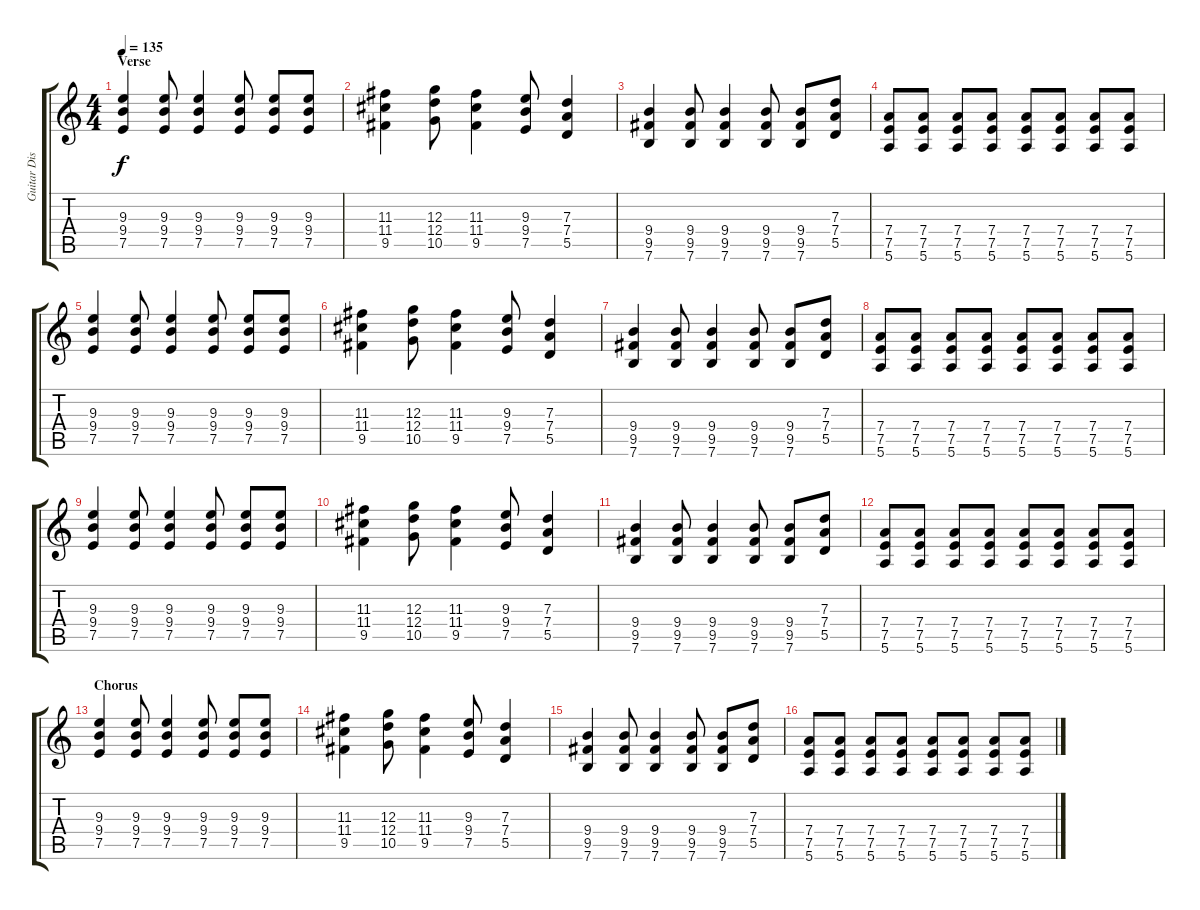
\track ("Guitar Distortion" "Guitar Dis") {instrument distortionguitar}
\staff {score tabs}
\tuning (E4 B3 G3 D3 A2 E2) {hide}
\ts (4 4)
\section ("" "Verse")
\tempo 135
\clef g2
\ks c
(9.3 9.4 7.5).4{dy f} (9.3 9.4 7.5).8 (9.3 9.4 7.5).4 (9.3 9.4 7.5).8 (9.3 9.4 7.5).8 (9.3 9.4 7.5).8 |
(11.3 11.4 9.5).4 (12.3 12.4 10.5).8 (11.3 11.4 9.5).4 (9.3 9.4 7.5).8 (7.3 7.4 5.5).4 |
(9.4 9.5 7.6).4 (9.4 9.5 7.6).8 (9.4 9.5 7.6).4 (9.4 9.5 7.6).8 (9.4 9.5 7.6).8 (7.3 7.4 5.5).8 |
(7.4 7.5 5.6).8 (7.4 7.5 5.6).8 (7.4 7.5 5.6).8 (7.4 7.5 5.6).8 (7.4 7.5 5.6).8 (7.4 7.5 5.6).8 (7.4 7.5 5.6).8 (7.4 7.5 5.6).8 |
(9.3 9.4 7.5).4 (9.3 9.4 7.5).8 (9.3 9.4 7.5).4 (9.3 9.4 7.5).8 (9.3 9.4 7.5).8 (9.3 9.4 7.5).8 |
(11.3 11.4 9.5).4 (12.3 12.4 10.5).8 (11.3 11.4 9.5).4 (9.3 9.4 7.5).8 (7.3 7.4 5.5).4 |
(9.4 9.5 7.6).4 (9.4 9.5 7.6).8 (9.4 9.5 7.6).4 (9.4 9.5 7.6).8 (9.4 9.5 7.6).8 (7.3 7.4 5.5).8 |
(7.4 7.5 5.6).8 (7.4 7.5 5.6).8 (7.4 7.5 5.6).8 (7.4 7.5 5.6).8 (7.4 7.5 5.6).8 (7.4 7.5 5.6).8 (7.4 7.5 5.6).8 (7.4 7.5 5.6).8 |
(9.3 9.4 7.5).4 (9.3 9.4 7.5).8 (9.3 9.4 7.5).4 (9.3 9.4 7.5).8 (9.3 9.4 7.5).8 (9.3 9.4 7.5).8 |
(11.3 11.4 9.5).4 (12.3 12.4 10.5).8 (11.3 11.4 9.5).4 (9.3 9.4 7.5).8 (7.3 7.4 5.5).4 |
(9.4 9.5 7.6).4 (9.4 9.5 7.6).8 (9.4 9.5 7.6).4 (9.4 9.5 7.6).8 (9.4 9.5 7.6).8 (7.3 7.4 5.5).8 |
(7.4 7.5 5.6).8 (7.4 7.5 5.6).8 (7.4 7.5 5.6).8 (7.4 7.5 5.6).8 (7.4 7.5 5.6).8 (7.4 7.5 5.6).8 (7.4 7.5 5.6).8 (7.4 7.5 5.6).8 |
\section ("" "Chorus")
(9.3 9.4 7.5).4 (9.3 9.4 7.5).8 (9.3 9.4 7.5).4 (9.3 9.4 7.5).8 (9.3 9.4 7.5).8 (9.3 9.4 7.5).8 |
(11.3 11.4 9.5).4 (12.3 12.4 10.5).8 (11.3 11.4 9.5).4 (9.3 9.4 7.5).8 (7.3 7.4 5.5).4 |
(9.4 9.5 7.6).4 (9.4 9.5 7.6).8 (9.4 9.5 7.6).4 (9.4 9.5 7.6).8 (9.4 9.5 7.6).8 (7.3 7.4 5.5).8 |
(7.4 7.5 5.6).8 (7.4 7.5 5.6).8 (7.4 7.5 5.6).8 (7.4 7.5 5.6).8 (7.4 7.5 5.6).8 (7.4 7.5 5.6).8 (7.4 7.5 5.6).8 (7.4 7.5 5.6).8
